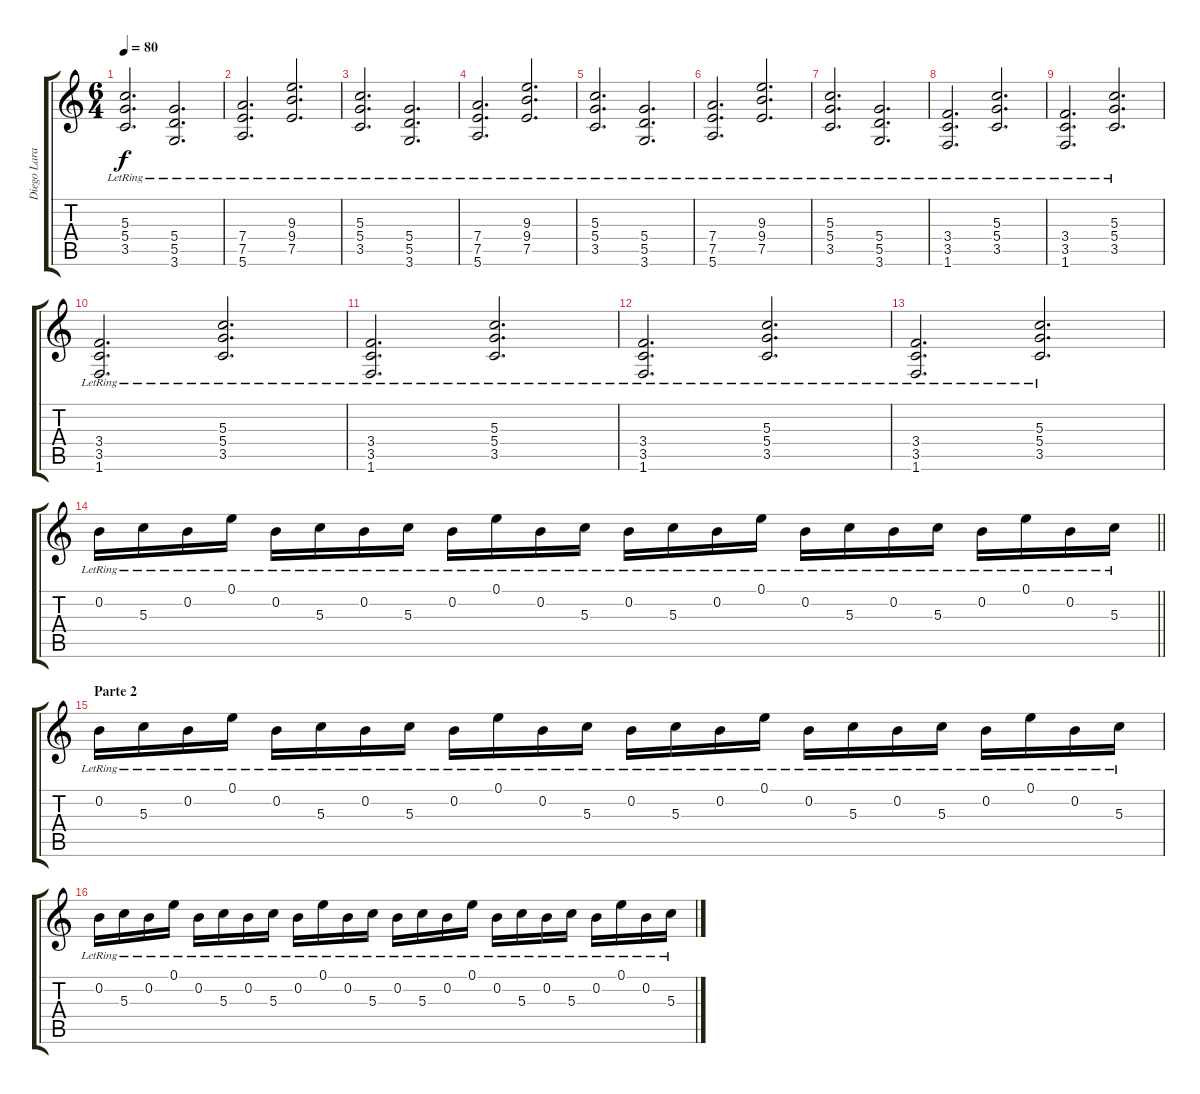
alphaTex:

\track ("Diego Lara" "Diego Lara") {instrument electricguitarclean}
\staff {score tabs}
\tuning (E4 B3 G3 D3 A2 E2) {hide}
\ts (6 4)
\tempo 80
\clef g2
\ks c
(5.3{lr} 5.4{lr} 3.5{lr}).2{d dy f} (5.4{lr} 5.5{lr} 3.6{lr}).2{d} |
(7.4{lr} 7.5{lr} 5.6{lr}).2{d} (9.3{lr} 9.4{lr} 7.5{lr}).2{d} |
(5.3{lr} 5.4{lr} 3.5{lr}).2{d} (5.4{lr} 5.5{lr} 3.6{lr}).2{d} |
(7.4{lr} 7.5{lr} 5.6{lr}).2{d} (9.3{lr} 9.4{lr} 7.5{lr}).2{d} |
(5.3{lr} 5.4{lr} 3.5{lr}).2{d} (5.4{lr} 5.5{lr} 3.6{lr}).2{d} |
(7.4{lr} 7.5{lr} 5.6{lr}).2{d} (9.3{lr} 9.4{lr} 7.5{lr}).2{d} |
(5.3{lr} 5.4{lr} 3.5{lr}).2{d} (5.4{lr} 5.5{lr} 3.6{lr}).2{d} |
(3.4{lr} 3.5{lr} 1.6{lr}).2{d} (5.3{lr} 5.4{lr} 3.5{lr}).2{d} |
(3.4{lr} 3.5{lr} 1.6{lr}).2{d} (5.3{lr} 5.4{lr} 3.5{lr}).2{d} |
(3.4{lr} 3.5{lr} 1.6{lr}).2{d} (5.3{lr} 5.4{lr} 3.5{lr}).2{d} |
(3.4{lr} 3.5{lr} 1.6{lr}).2{d} (5.3{lr} 5.4{lr} 3.5{lr}).2{d} |
(3.4{lr} 3.5{lr} 1.6{lr}).2{d} (5.3{lr} 5.4{lr} 3.5{lr}).2{d} |
(3.4{lr} 3.5{lr} 1.6{lr}).2{d} (5.3{lr} 5.4{lr} 3.5{lr}).2{d} |
\barLineRight lightlight
0.2{lr}.16 5.3{lr}.16 0.2{lr}.16 0.1{lr}.16 0.2{lr}.16 5.3{lr}.16 0.2{lr}.16 5.3{lr}.16 0.2{lr}.16 0.1{lr}.16 0.2{lr}.16 5.3{lr}.16 0.2{lr}.16 5.3{lr}.16 0.2{lr}.16 0.1{lr}.16 0.2{lr}.16 5.3{lr}.16 0.2{lr}.16 5.3{lr}.16 0.2{lr}.16 0.1{lr}.16 0.2{lr}.16 5.3{lr}.16 |
\section ("" "Parte 2")
0.2{lr}.16 5.3{lr}.16 0.2{lr}.16 0.1{lr}.16 0.2{lr}.16 5.3{lr}.16 0.2{lr}.16 5.3{lr}.16 0.2{lr}.16 0.1{lr}.16 0.2{lr}.16 5.3{lr}.16 0.2{lr}.16 5.3{lr}.16 0.2{lr}.16 0.1{lr}.16 0.2{lr}.16 5.3{lr}.16 0.2{lr}.16 5.3{lr}.16 0.2{lr}.16 0.1{lr}.16 0.2{lr}.16 5.3{lr}.16 |
0.2{lr}.16 5.3{lr}.16 0.2{lr}.16 0.1{lr}.16 0.2{lr}.16 5.3{lr}.16 0.2{lr}.16 5.3{lr}.16 0.2{lr}.16 0.1{lr}.16 0.2{lr}.16 5.3{lr}.16 0.2{lr}.16 5.3{lr}.16 0.2{lr}.16 0.1{lr}.16 0.2{lr}.16 5.3{lr}.16 0.2{lr}.16 5.3{lr}.16 0.2{lr}.16 0.1{lr}.16 0.2{lr}.16 5.3{lr}.16
